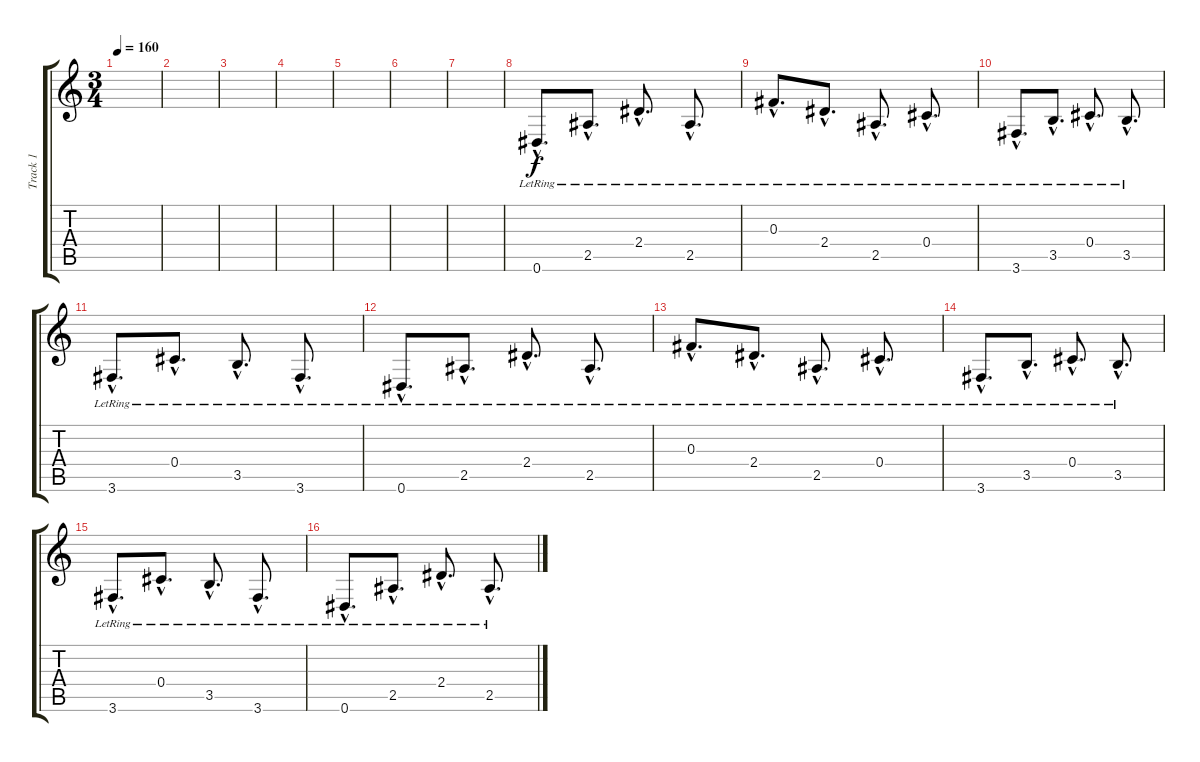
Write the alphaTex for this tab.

\track ("Track 1" "Track 1") {instrument acousticguitarsteel}
\staff {score tabs}
\tuning (Eb4 Bb3 Gb3 Db3 Ab2 Eb2) {hide}
\ts (3 4)
\tempo 160
\clef g2
\ks c
|
|
|
|
|
|
|
0.6{hac lr}.8{d} 2.5{hac lr}.8{d} 2.4{hac lr}.8{d} 2.5{hac lr}.8{d} |
0.3{hac lr}.8{d} 2.4{hac lr}.8{d} 2.5{hac lr}.8{d} 0.4{hac lr}.8{d} |
3.6{hac lr}.8{d} 3.5{hac lr}.8{d} 0.4{hac lr}.8{d} 3.5{hac lr}.8{d} |
3.6{hac lr}.8{d} 0.4{hac lr}.8{d} 3.5{hac lr}.8{d} 3.6{hac lr}.8{d} |
0.6{hac lr}.8{d} 2.5{hac lr}.8{d} 2.4{hac lr}.8{d} 2.5{hac lr}.8{d} |
0.3{hac lr}.8{d} 2.4{hac lr}.8{d} 2.5{hac lr}.8{d} 0.4{hac lr}.8{d} |
3.6{hac lr}.8{d} 3.5{hac lr}.8{d} 0.4{hac lr}.8{d} 3.5{hac lr}.8{d} |
3.6{hac lr}.8{d} 0.4{hac lr}.8{d} 3.5{hac lr}.8{d} 3.6{hac lr}.8{d} |
0.6{hac lr}.8{d} 2.5{hac lr}.8{d} 2.4{hac lr}.8{d} 2.5{hac lr}.8{d}
